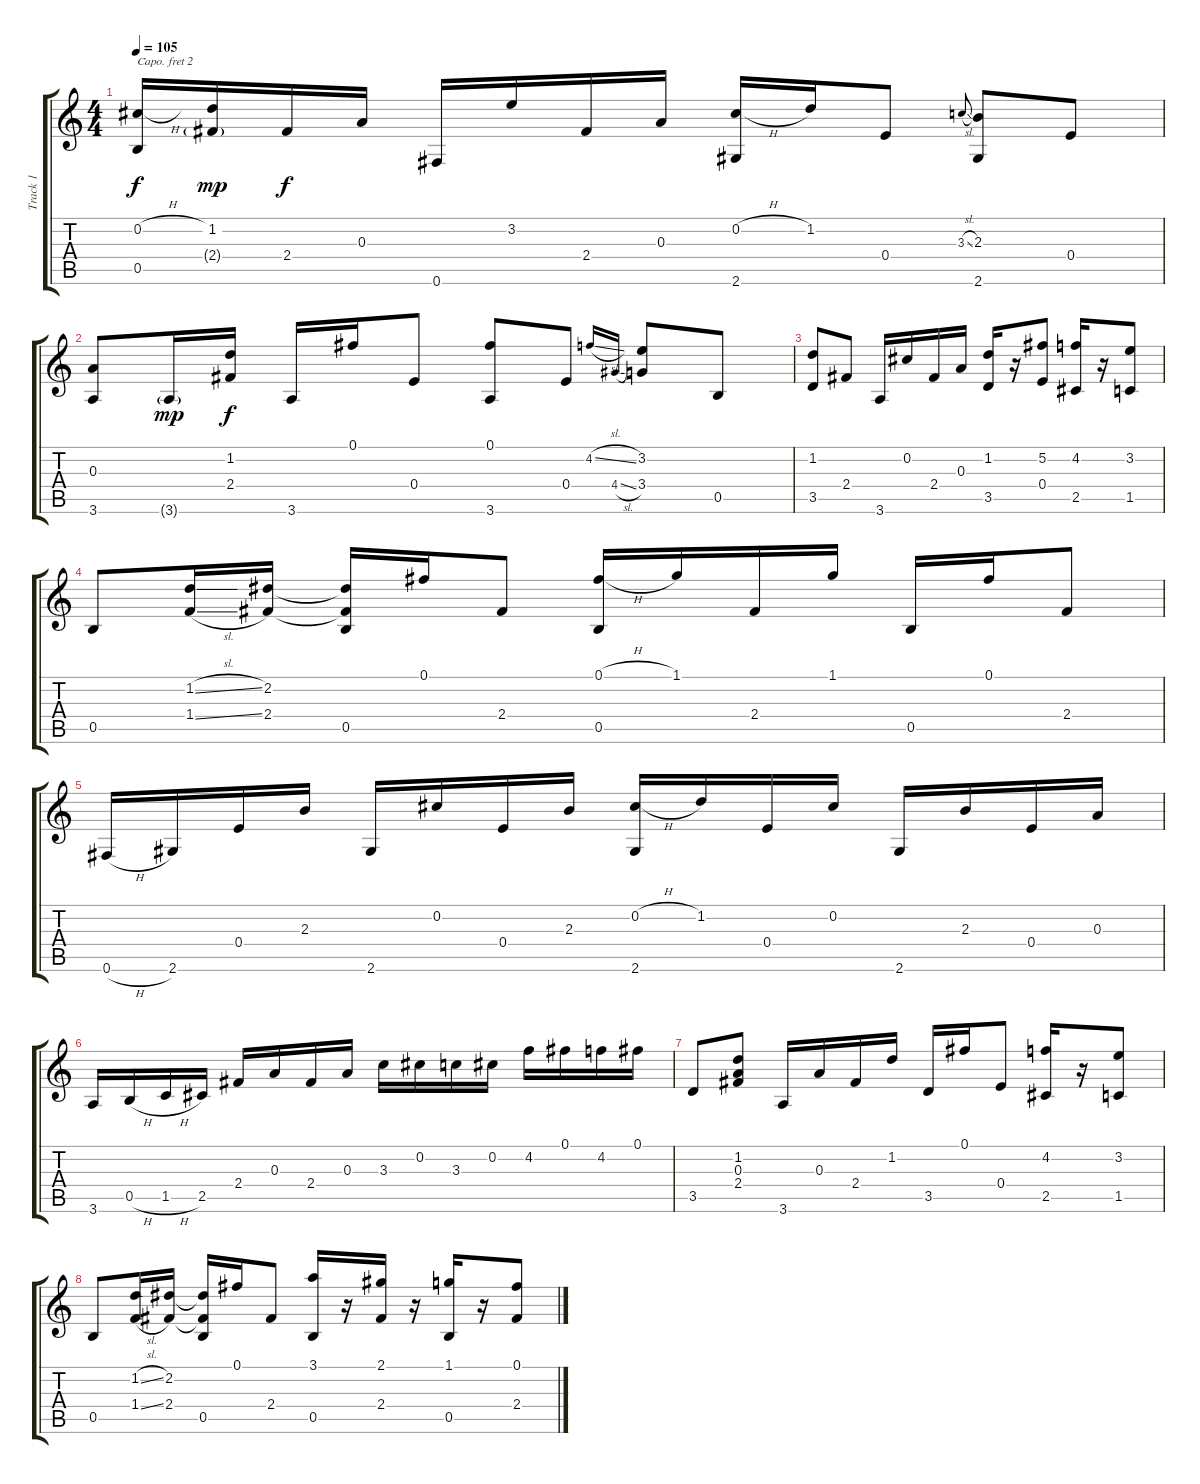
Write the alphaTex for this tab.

\track ("Track 1" "Track 1") {instrument acousticguitarsteel}
\staff {score tabs}
\capo 2
\tuning (E4 B3 G3 D3 A2 E2) {hide}
\ts (4 4)
\tempo 105
\clef g2
\ks c
(0.2{h} 0.5).16{dy f} (1.2 2.4{g}).16{dy mp} 2.4.16{dy f} 0.3.16 0.6.16 3.2.16 2.4.16 0.3.16 (0.2{h} 2.6).16 1.2.16 0.4.8 3.3{sl}.8{gr onbeat} (2.3 2.6).8 0.4.8 |
(0.3 3.6).8 3.6{g}.16{dy mp} (1.2 2.4).16{dy f} 3.6.16 0.1.16 0.4.8 (0.1 3.6).8 0.4.8 4.2{sl}.16{gr onbeat} 4.4{sl}.16{gr onbeat} (3.2 3.4).8 0.5.8 |
(1.2 3.5).8 2.4.8 3.6.16 0.2.16 2.4.16 0.3.16 (1.2 3.5).16 r.16 (5.2 0.4).8 (4.2 2.5).16 r.16 (3.2 1.5).8 |
0.5.8 (1.2{sl} 1.4{sl}).16 (2.2 2.4).16 (2.2{t} 2.4{t} 0.5).16 0.1.16 2.4.8 (0.1{h} 0.5).16 1.1.16 2.4.16 1.1.16 0.5.16 0.1.16 2.4.8 |
0.6{h}.16 2.6.16 0.4.16 2.3.16 2.6.16 0.2.16 0.4.16 2.3.16 (0.2{h} 2.6).16 1.2.16 0.4.16 0.2.16 2.6.16 2.3.16 0.4.16 0.3.16 |
3.6.16 0.5{h}.16 1.5{h}.16 2.5.16 2.4.16 0.3.16 2.4.16 0.3.16 3.3.16 0.2.16 3.3.16 0.2.16 4.2.16 0.1.16 4.2.16 0.1.16 |
3.5.8 (1.2 0.3 2.4).8 3.6.16 0.3.16 2.4.16 1.2.16 3.5.16 0.1.16 0.4.8 (4.2 2.5).16 r.16 (3.2 1.5).8 |
0.5.8 (1.2{sl} 1.4{sl}).16 (2.2 2.4).16 (2.2{t} 2.4{t} 0.5).16 0.1.16 2.4.8 (3.1 0.5).16 r.16 (2.1 2.4).16 r.16 (1.1 0.5).16 r.16 (0.1 2.4).8
